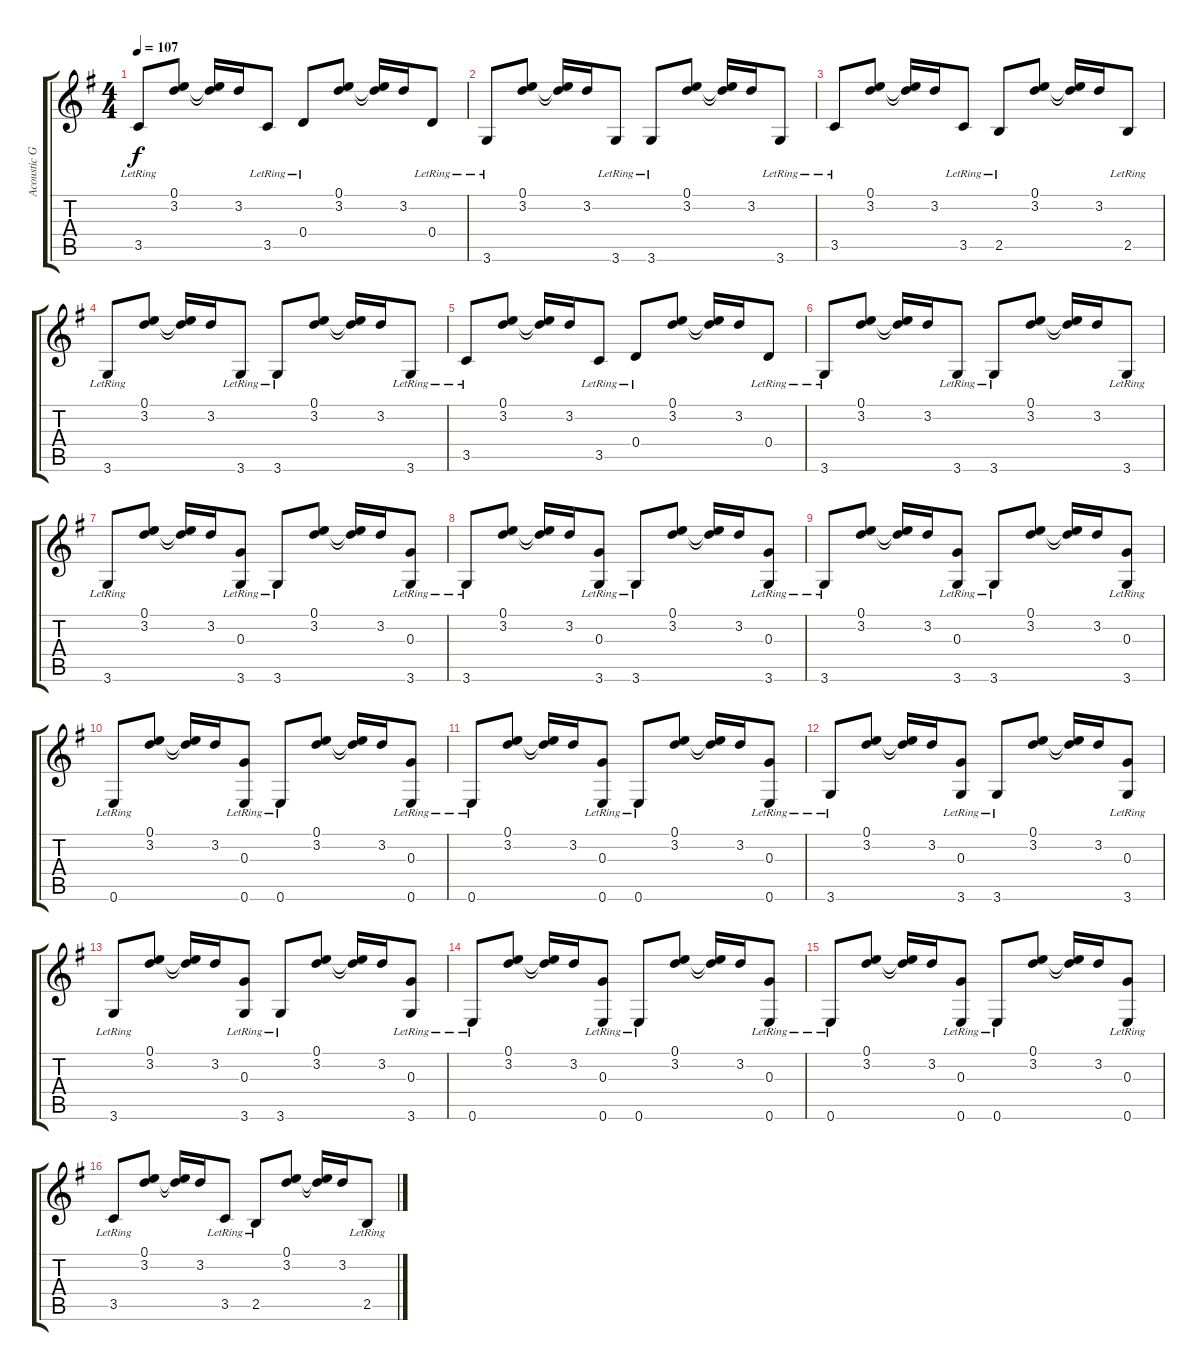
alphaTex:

\track ("Acoustic Guitar" "Acoustic G") {instrument acousticguitarsteel}
\staff {score tabs}
\tuning (E4 B3 G3 D3 A2 E2) {hide}
\ts (4 4)
\tempo 107
\clef g2
\ks g
3.5{lr}.8{dy f} (0.1 3.2).8 (0.1{t} 3.2{t}).16 3.2.16 3.5{lr}.8 0.4{lr}.8 (0.1 3.2).8 (0.1{t} 3.2{t}).16 3.2.16 0.4{lr}.8 |
3.6{lr}.8 (0.1 3.2).8 (0.1{t} 3.2{t}).16 3.2.16 3.6{lr}.8 3.6{lr}.8 (0.1 3.2).8 (0.1{t} 3.2{t}).16 3.2.16 3.6{lr}.8 |
3.5{lr}.8 (0.1 3.2).8 (0.1{t} 3.2{t}).16 3.2.16 3.5{lr}.8 2.5{lr}.8 (0.1 3.2).8 (0.1{t} 3.2{t}).16 3.2.16 2.5{lr}.8 |
3.6{lr}.8 (0.1 3.2).8 (0.1{t} 3.2{t}).16 3.2.16 3.6{lr}.8 3.6{lr}.8 (0.1 3.2).8 (0.1{t} 3.2{t}).16 3.2.16 3.6{lr}.8 |
3.5{lr}.8 (0.1 3.2).8 (0.1{t} 3.2{t}).16 3.2.16 3.5{lr}.8 0.4{lr}.8 (0.1 3.2).8 (0.1{t} 3.2{t}).16 3.2.16 0.4{lr}.8 |
3.6{lr}.8 (0.1 3.2).8 (0.1{t} 3.2{t}).16 3.2.16 3.6{lr}.8 3.6{lr}.8 (0.1 3.2).8 (0.1{t} 3.2{t}).16 3.2.16 3.6{lr}.8 |
3.6{lr}.8 (0.1 3.2).8 (0.1{t} 3.2{t}).16 3.2.16 (0.3 3.6{lr}).8 3.6{lr}.8 (0.1 3.2).8 (0.1{t} 3.2{t}).16 3.2.16 (0.3 3.6{lr}).8 |
3.6{lr}.8 (0.1 3.2).8 (0.1{t} 3.2{t}).16 3.2.16 (0.3 3.6{lr}).8 3.6{lr}.8 (0.1 3.2).8 (0.1{t} 3.2{t}).16 3.2.16 (0.3 3.6{lr}).8 |
3.6{lr}.8 (0.1 3.2).8 (0.1{t} 3.2{t}).16 3.2.16 (0.3 3.6{lr}).8 3.6{lr}.8 (0.1 3.2).8 (0.1{t} 3.2{t}).16 3.2.16 (0.3 3.6{lr}).8 |
0.6{lr}.8 (0.1 3.2).8 (0.1{t} 3.2{t}).16 3.2.16 (0.3 0.6{lr}).8 0.6{lr}.8 (0.1 3.2).8 (0.1{t} 3.2{t}).16 3.2.16 (0.3 0.6{lr}).8 |
0.6{lr}.8 (0.1 3.2).8 (0.1{t} 3.2{t}).16 3.2.16 (0.3 0.6{lr}).8 0.6{lr}.8 (0.1 3.2).8 (0.1{t} 3.2{t}).16 3.2.16 (0.3 0.6{lr}).8 |
3.6{lr}.8 (0.1 3.2).8 (0.1{t} 3.2{t}).16 3.2.16 (0.3 3.6{lr}).8 3.6{lr}.8 (0.1 3.2).8 (0.1{t} 3.2{t}).16 3.2.16 (0.3 3.6{lr}).8 |
3.6{lr}.8 (0.1 3.2).8 (0.1{t} 3.2{t}).16 3.2.16 (0.3 3.6{lr}).8 3.6{lr}.8 (0.1 3.2).8 (0.1{t} 3.2{t}).16 3.2.16 (0.3 3.6{lr}).8 |
0.6{lr}.8 (0.1 3.2).8 (0.1{t} 3.2{t}).16 3.2.16 (0.3 0.6{lr}).8 0.6{lr}.8 (0.1 3.2).8 (0.1{t} 3.2{t}).16 3.2.16 (0.3 0.6{lr}).8 |
0.6{lr}.8 (0.1 3.2).8 (0.1{t} 3.2{t}).16 3.2.16 (0.3 0.6{lr}).8 0.6{lr}.8 (0.1 3.2).8 (0.1{t} 3.2{t}).16 3.2.16 (0.3 0.6{lr}).8 |
3.5{lr}.8 (0.1 3.2).8 (0.1{t} 3.2{t}).16 3.2.16 3.5{lr}.8 2.5{lr}.8 (0.1 3.2).8 (0.1{t} 3.2{t}).16 3.2.16 2.5{lr}.8
